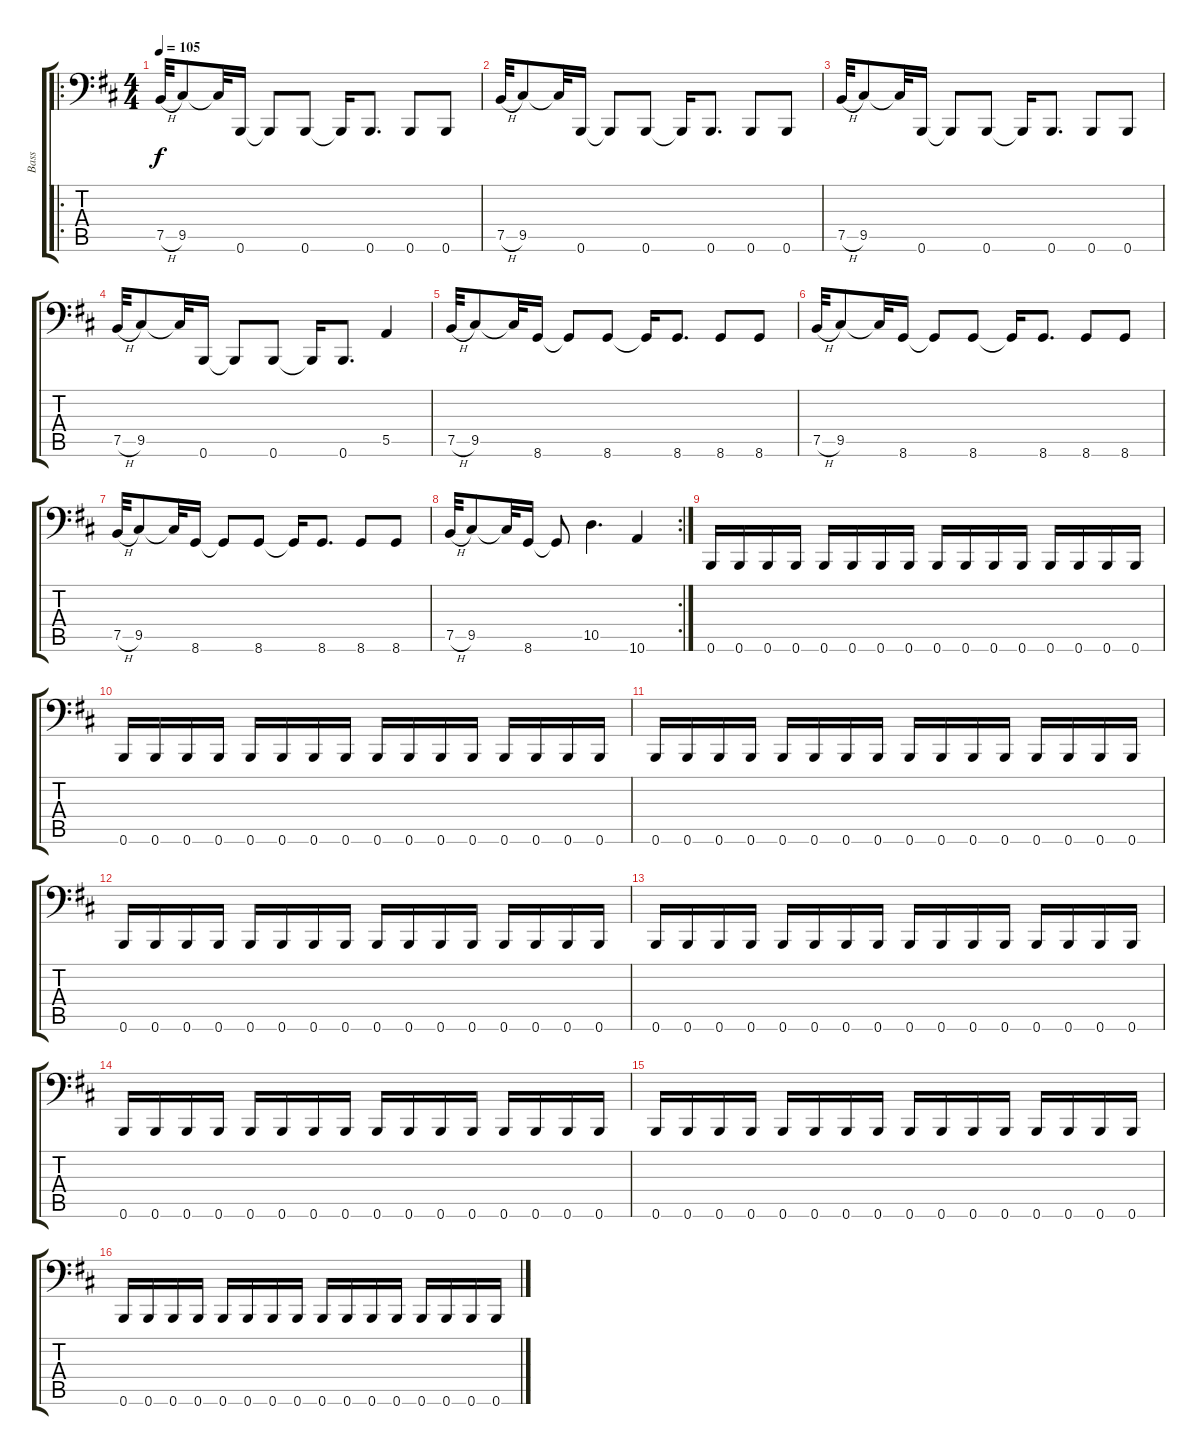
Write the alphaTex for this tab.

\track ("Bass" "Bass") {instrument electricbassfinger}
\staff {score tabs}
\tuning (C3 G2 D2 A1 E1 B0) {hide}
\ro
\ts (4 4)
\tempo 105
\clef f4
\ks d
7.5{h}.32{dy f} 9.5.8 9.5{t}.32 0.6.16 0.6{t}.8 0.6.8 0.6{t}.16 0.6.8{d} 0.6.8 0.6.8 |
7.5{h}.32 9.5.8 9.5{t}.32 0.6.16 0.6{t}.8 0.6.8 0.6{t}.16 0.6.8{d} 0.6.8 0.6.8 |
7.5{h}.32 9.5.8 9.5{t}.32 0.6.16 0.6{t}.8 0.6.8 0.6{t}.16 0.6.8{d} 0.6.8 0.6.8 |
7.5{h}.32 9.5.8 9.5{t}.32 0.6.16 0.6{t}.8 0.6.8 0.6{t}.16 0.6.8{d} 5.5.4 |
7.5{h}.32 9.5.8 9.5{t}.32 8.6.16 8.6{t}.8 8.6.8 8.6{t}.16 8.6.8{d} 8.6.8 8.6.8 |
7.5{h}.32 9.5.8 9.5{t}.32 8.6.16 8.6{t}.8 8.6.8 8.6{t}.16 8.6.8{d} 8.6.8 8.6.8 |
7.5{h}.32 9.5.8 9.5{t}.32 8.6.16 8.6{t}.8 8.6.8 8.6{t}.16 8.6.8{d} 8.6.8 8.6.8 |
\rc 2
7.5{h}.32 9.5.8 9.5{t}.32 8.6.16 8.6{t}.8 10.5.4{d} 10.6.4 |
0.6.16 0.6.16 0.6.16 0.6.16 0.6.16 0.6.16 0.6.16 0.6.16 0.6.16 0.6.16 0.6.16 0.6.16 0.6.16 0.6.16 0.6.16 0.6.16 |
0.6.16 0.6.16 0.6.16 0.6.16 0.6.16 0.6.16 0.6.16 0.6.16 0.6.16 0.6.16 0.6.16 0.6.16 0.6.16 0.6.16 0.6.16 0.6.16 |
0.6.16 0.6.16 0.6.16 0.6.16 0.6.16 0.6.16 0.6.16 0.6.16 0.6.16 0.6.16 0.6.16 0.6.16 0.6.16 0.6.16 0.6.16 0.6.16 |
0.6.16 0.6.16 0.6.16 0.6.16 0.6.16 0.6.16 0.6.16 0.6.16 0.6.16 0.6.16 0.6.16 0.6.16 0.6.16 0.6.16 0.6.16 0.6.16 |
0.6.16 0.6.16 0.6.16 0.6.16 0.6.16 0.6.16 0.6.16 0.6.16 0.6.16 0.6.16 0.6.16 0.6.16 0.6.16 0.6.16 0.6.16 0.6.16 |
0.6.16 0.6.16 0.6.16 0.6.16 0.6.16 0.6.16 0.6.16 0.6.16 0.6.16 0.6.16 0.6.16 0.6.16 0.6.16 0.6.16 0.6.16 0.6.16 |
0.6.16 0.6.16 0.6.16 0.6.16 0.6.16 0.6.16 0.6.16 0.6.16 0.6.16 0.6.16 0.6.16 0.6.16 0.6.16 0.6.16 0.6.16 0.6.16 |
0.6.16 0.6.16 0.6.16 0.6.16 0.6.16 0.6.16 0.6.16 0.6.16 0.6.16 0.6.16 0.6.16 0.6.16 0.6.16 0.6.16 0.6.16 0.6.16
